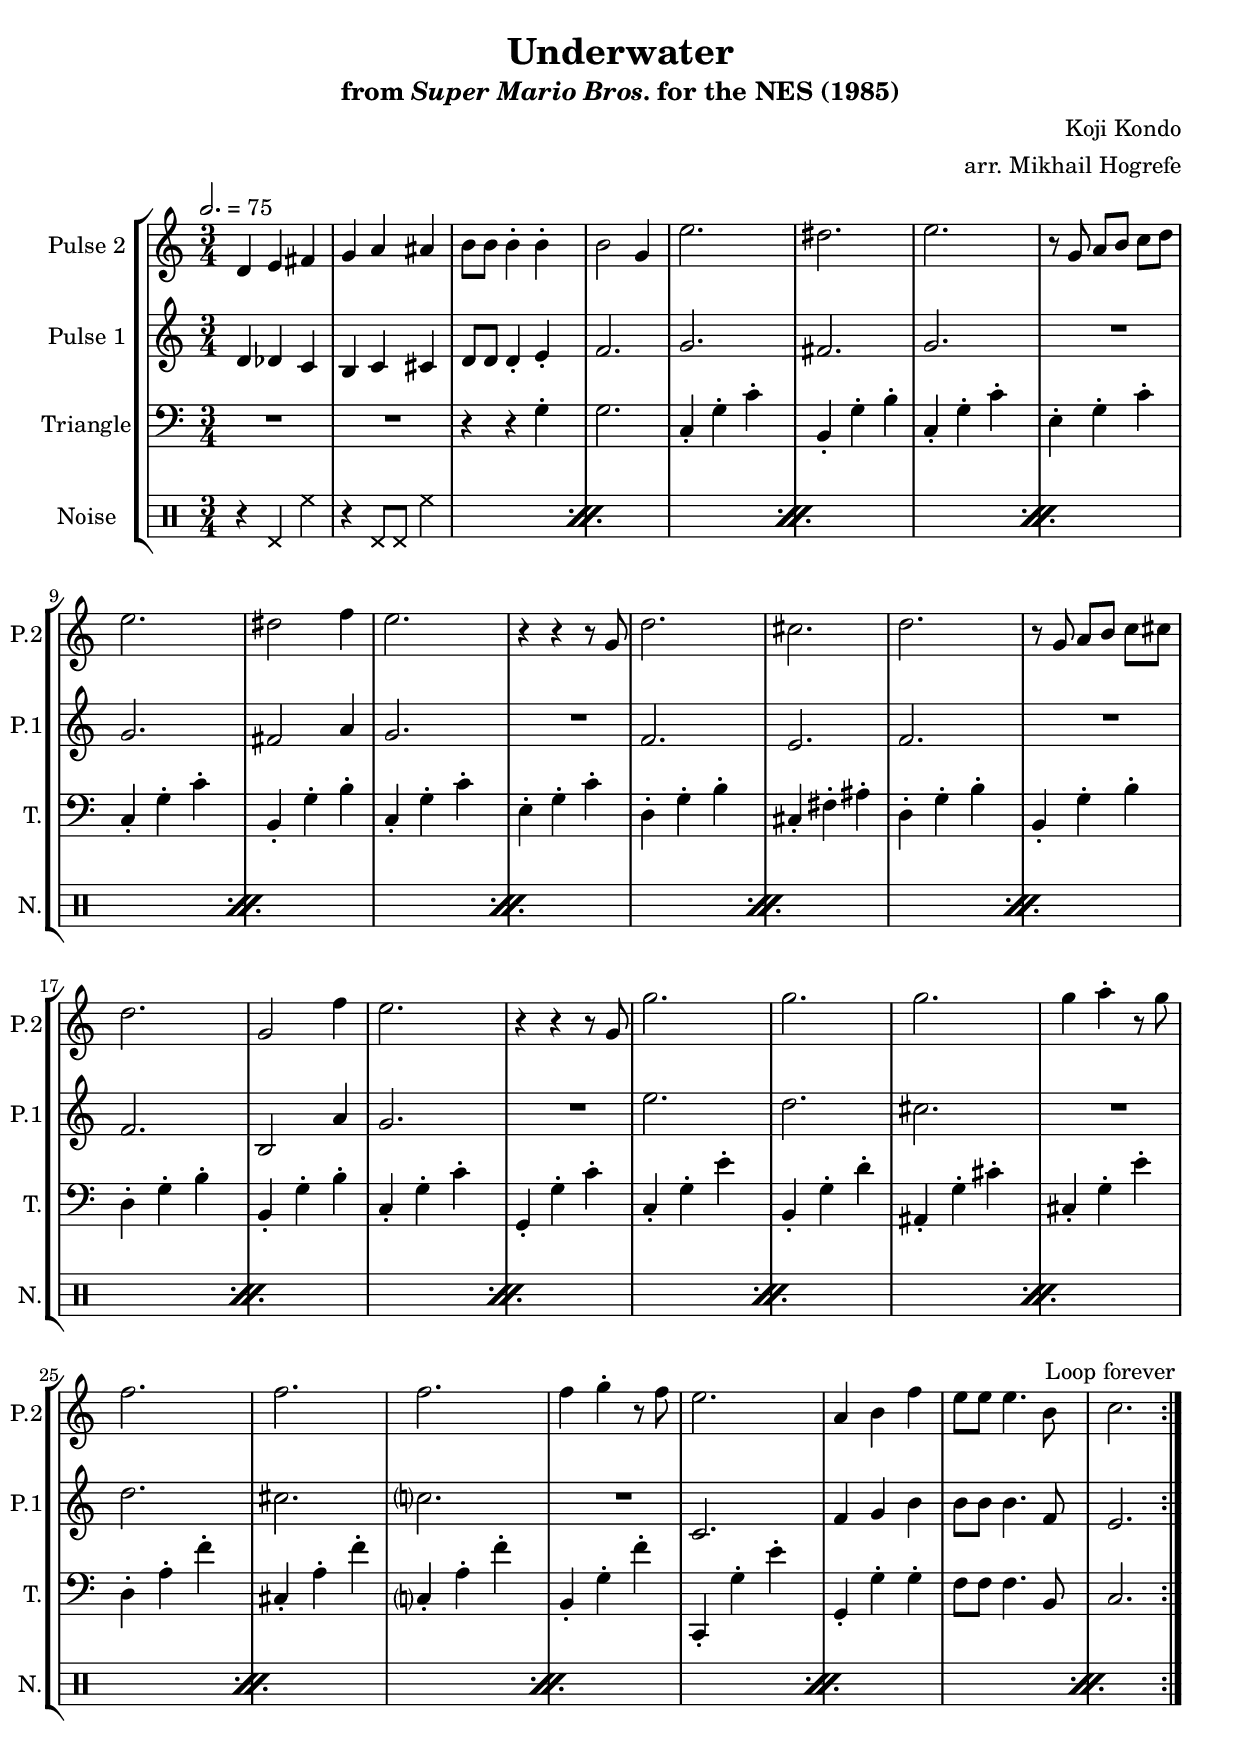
\version "2.20.0"

\book {
    \header {
        title = "Underwater"
        subtitle = \markup { "from" {\italic "Super Mario Bros."} "for the NES (1985)" }
        composer = "Koji Kondo"
        arranger = "arr. Mikhail Hogrefe"
    }

    \score {
        {
            \new StaffGroup <<
                \new Staff \relative c' {
                    \set Staff.instrumentName = "Pulse 2"
                    \set Staff.shortInstrumentName = "P.2"
\accidentalStyle modern-cautionary
\set Timing.beamExceptions = #'()
\key c \major
d4 e fis |
g4 a ais |
b8 b b4-. b-. |
b2 g4 |
e'2. |
dis2. |
e2. |
r8 g, a b c d |
e2. |
dis2 f4 |
e2. |
r4 r r8 g, |
d'2. |
cis2. |
d2. |
r8 g, a b c cis |
d2. |
g,2 f'4 |
e2. |
r4 r r8 g, |
g'2. |
g2. |
g2. |
g4 a-. r8 g |
f2. |
f2. |
f2. |
f4 g-. r8 f |
e2. |
a,4 b f' |
e8 e e4. b8 |
c2. |
                }

                \new Staff \relative c' {
                    \set Staff.instrumentName = "Pulse 1"
                    \set Staff.shortInstrumentName = "P.1"
\accidentalStyle modern-cautionary
\set Timing.beamExceptions = #'()
\key c \major
\time 3/4
\tempo 2. = 75

                    \repeat volta 2 {
d4 des c |
b4 c cis |
d8 d d4-. e-. |
f2. |
g2. |
fis2. |
g2. |
R2. |
g2. |
fis2 a4 |
g2. |
R2. |
f2. |
e2. |
f2. |
R2. |
f2. |
b,2 a'4 |
g2. |
R2. |
e'2. |
d2. |
cis2. |
R2. |
d2. |
cis2. |
c2. |
R2. |
c,2. |
f4 g b |
b8 b b4. f8 |
e2. |
\once \override Score.RehearsalMark.self-alignment-X = #RIGHT
\mark \markup { \fontsize #-2 "Loop forever" }
                    }
                }

                \new Staff \relative c' {
                    \set Staff.instrumentName = "Triangle"
                    \set Staff.shortInstrumentName = "T."
\accidentalStyle modern-cautionary
\set Timing.beamExceptions = #'()
\clef bass
\key c \major
R2.*2
r4 r g-. |
g2. |
c,4-. g'-. c-. |
b,4-. g'-. b-. |
c,4-. g'-. c-. |
e,4-. g-. c-. |
c,4-. g'-. c-. |
b,4-. g'-. b-. |
c,4-. g'-. c-. |
e,4-. g-. c-. |
d,4-. g-. b-. |
cis,4-. fis-. ais-. |
d,4-. g-. b-. |
b,4-. g'-. b-. |
d,4-. g-. b-. |
b,4-. g'-. b-. |
c,4-. g'-. c-. |
g,4-. g'-. c-. |
c,4-. g'-. e'-. |
b,4-. g'-. d'-. |
ais,4-. g'-. cis-. |
cis,4-. g'-. e'-. |
d,4-. a'-. f'-. |
cis,4-. a'-. f'-. |
c,4-. a'-. f'-. |
b,,4-. g'-. f'-. |
c,,4-. g''-. e'-. |
g,,4-. g'-. g-. |
f8 f f4. b,8 |
c2. |
                }

                \new DrumStaff {
                    \drummode {
                        \set Staff.instrumentName="Noise"
                        \set Staff.shortInstrumentName="N."
\set Timing.beamExceptions = #'()
                        \repeat percent 16 {
r4 hhp hh |
r4 hhp8 hhp hh4 |
                        }
                    }
                }
            >>
        }
        \layout {
            \context {
                \Staff
                \RemoveEmptyStaves
            }
            \context {
                \DrumStaff
                \RemoveEmptyStaves
            }
        }
    }
}
